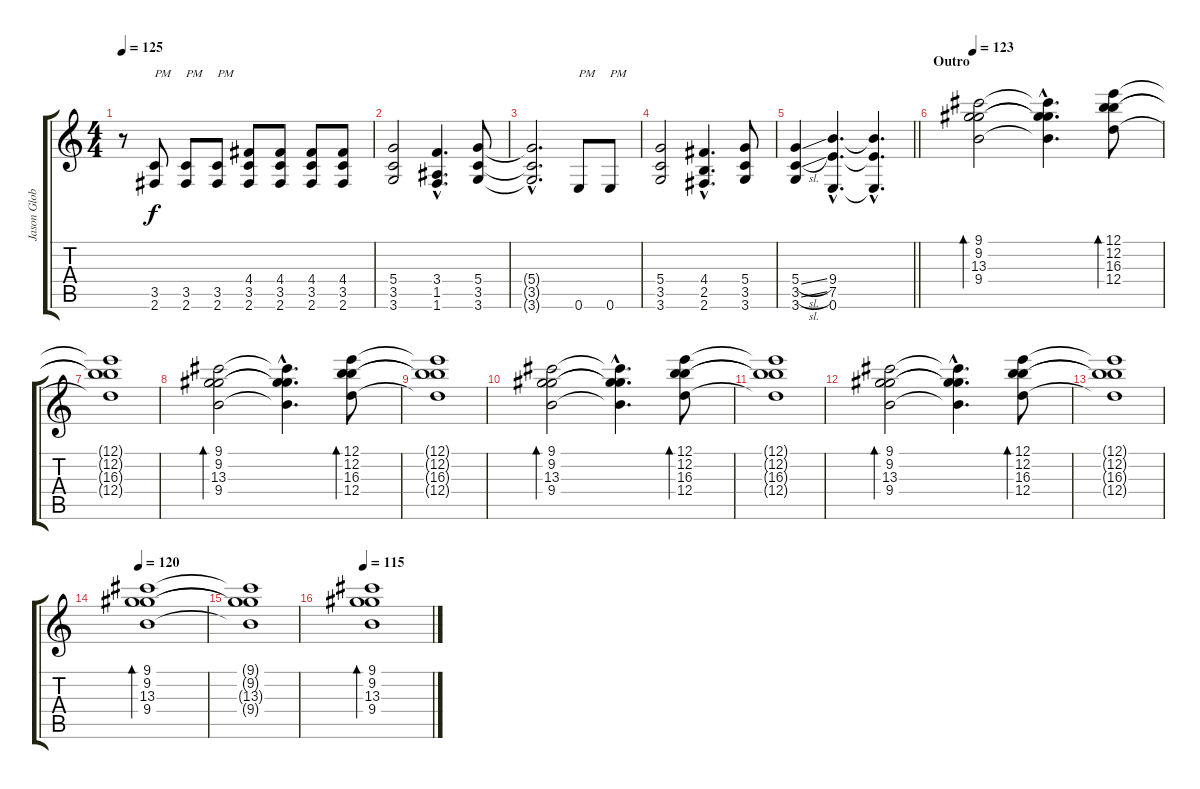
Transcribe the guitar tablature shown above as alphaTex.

\track ("Jason Globel - Guitar" "Jason Glob") {instrument distortionguitar}
\staff {score tabs}
\tuning (E4 B3 G3 D3 A2 E2) {hide}
\ts (4 4)
\tempo 125
\clef g2
\ks c
r.8{dy f} (3.5 2.6).8{txt "PM"} (3.5 2.6).8{txt "PM"} (3.5 2.6).8{txt "PM"} (4.4 3.5 2.6).8 (4.4 3.5 2.6).8 (4.4 3.5 2.6).8 (4.4 3.5 2.6).8 |
(5.4 3.5 3.6).2 (3.4{hac} 1.5{hac} 1.6{hac}).4{d} (5.4 3.5 3.6).8 |
(5.4{hac t} 3.5{hac t} 3.6{hac t}).2{d} 0.6.8{txt "PM"} 0.6.8{txt "PM"} |
(5.4 3.5 3.6).2 (4.4{hac} 2.5{hac} 2.6{hac}).4{d} (5.4 3.5 3.6).8 |
\barLineRight lightlight
(5.4{sl} 3.5{sl} 3.6).4 (9.4{hac} 7.5{hac} 0.6{hac}).4{d} (9.4{hac t} 7.5{hac t} 0.6{hac t}).4{d} |
\section ("" "Outro")
\tempo 123
(9.1 9.2 13.3 9.4).2{bd 240 instrument electricguitarjazz} (9.1{hac t} 9.2{hac t} 13.3{hac t} 9.4{hac t}).4{d} (12.1 12.2 16.3 12.4).8{bd 240} |
(12.1{t} 12.2{t} 16.3{t} 12.4{t}).1 |
(9.1 9.2 13.3 9.4).2{bd 240} (9.1{hac t} 9.2{hac t} 13.3{hac t} 9.4{hac t}).4{d} (12.1 12.2 16.3 12.4).8{bd 240} |
(12.1{t} 12.2{t} 16.3{t} 12.4{t}).1 |
(9.1 9.2 13.3 9.4).2{bd 240} (9.1{hac t} 9.2{hac t} 13.3{hac t} 9.4{hac t}).4{d} (12.1 12.2 16.3 12.4).8{bd 240} |
(12.1{t} 12.2{t} 16.3{t} 12.4{t}).1 |
(9.1 9.2 13.3 9.4).2{bd 240} (9.1{hac t} 9.2{hac t} 13.3{hac t} 9.4{hac t}).4{d} (12.1 12.2 16.3 12.4).8{bd 240} |
(12.1{t} 12.2{t} 16.3{t} 12.4{t}).1 |
\tempo 120
(9.1 9.2 13.3 9.4).1{bd 240} |
(9.1{t} 9.2{t} 13.3{t} 9.4{t}).1 |
\tempo 115
(9.1 9.2 13.3 9.4).1{bd 240}
